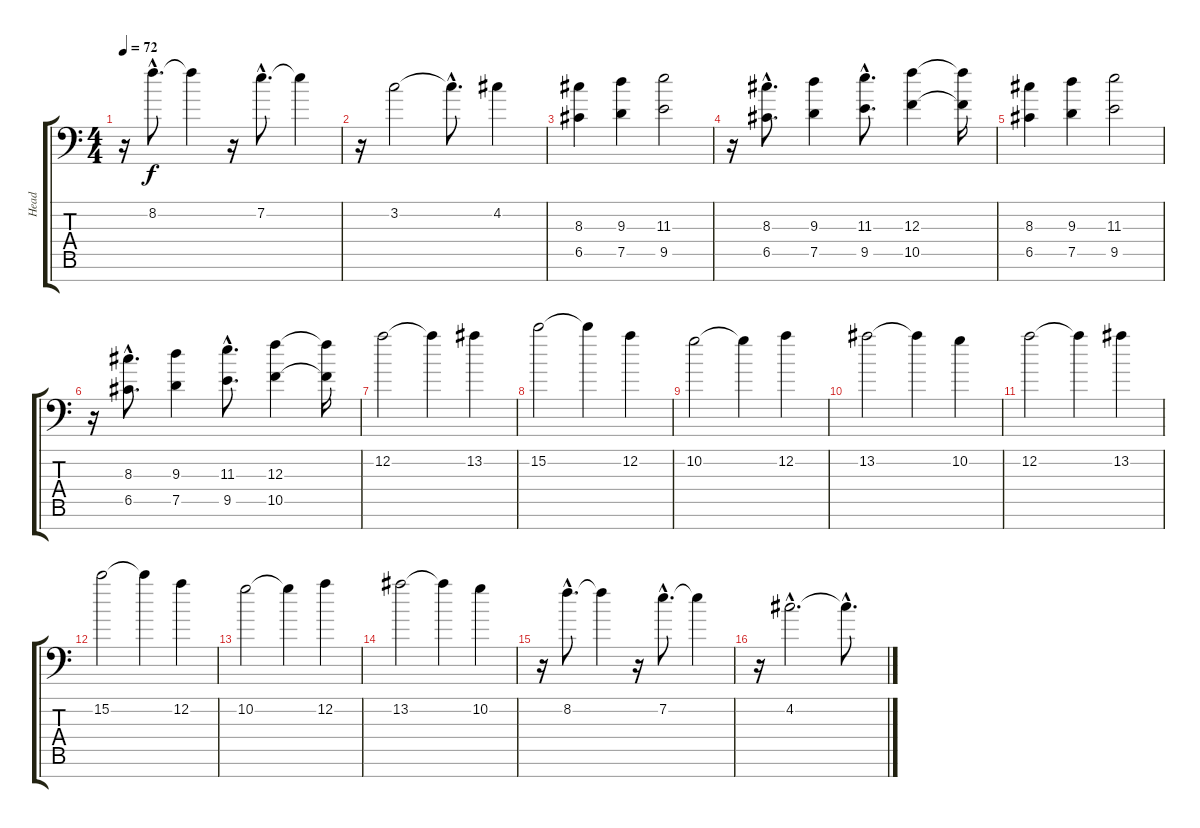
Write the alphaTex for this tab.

\track ("Head" "Head") {instrument overdrivenguitar}
\staff {score tabs}
\tuning (D4 A3 F3 C3 G2 D2 A1) {hide}
\ts (4 4)
\tempo 72
\clef f4
\ks c
r.16{dy f} 8.2{hac}.8{d} 8.2{t}.4 r.16 7.2{hac}.8{d} 7.2{t}.4 |
r.16 3.2.2 3.2{hac t}.8{d} 4.2.4 |
(8.3 6.5).4 (9.3 7.5).4 (11.3 9.5).2 |
r.16 (8.3{hac} 6.5{hac}).8{d} (9.3 7.5).4 (11.3{hac} 9.5{hac}).8{d} (12.3 10.5).4 (12.3{t} 10.5{t}).16 |
(8.3 6.5).4 (9.3 7.5).4 (11.3 9.5).2 |
r.16 (8.3{hac} 6.5{hac}).8{d} (9.3 7.5).4 (11.3{hac} 9.5{hac}).8{d} (12.3 10.5).4 (12.3{t} 10.5{t}).16 |
12.2.2 12.2{t}.4 13.2.4 |
15.2.2 15.2{t}.4 12.2.4 |
10.2.2 10.2{t}.4 12.2.4 |
13.2.2 13.2{t}.4 10.2.4 |
12.2.2 12.2{t}.4 13.2.4 |
15.2.2 15.2{t}.4 12.2.4 |
10.2.2 10.2{t}.4 12.2.4 |
13.2.2 13.2{t}.4 10.2.4 |
r.16 8.2{hac}.8{d} 8.2{t}.4 r.16 7.2{hac}.8{d} 7.2{t}.4 |
r.16 4.2{hac}.2{d} 4.2{hac t}.8{d}
